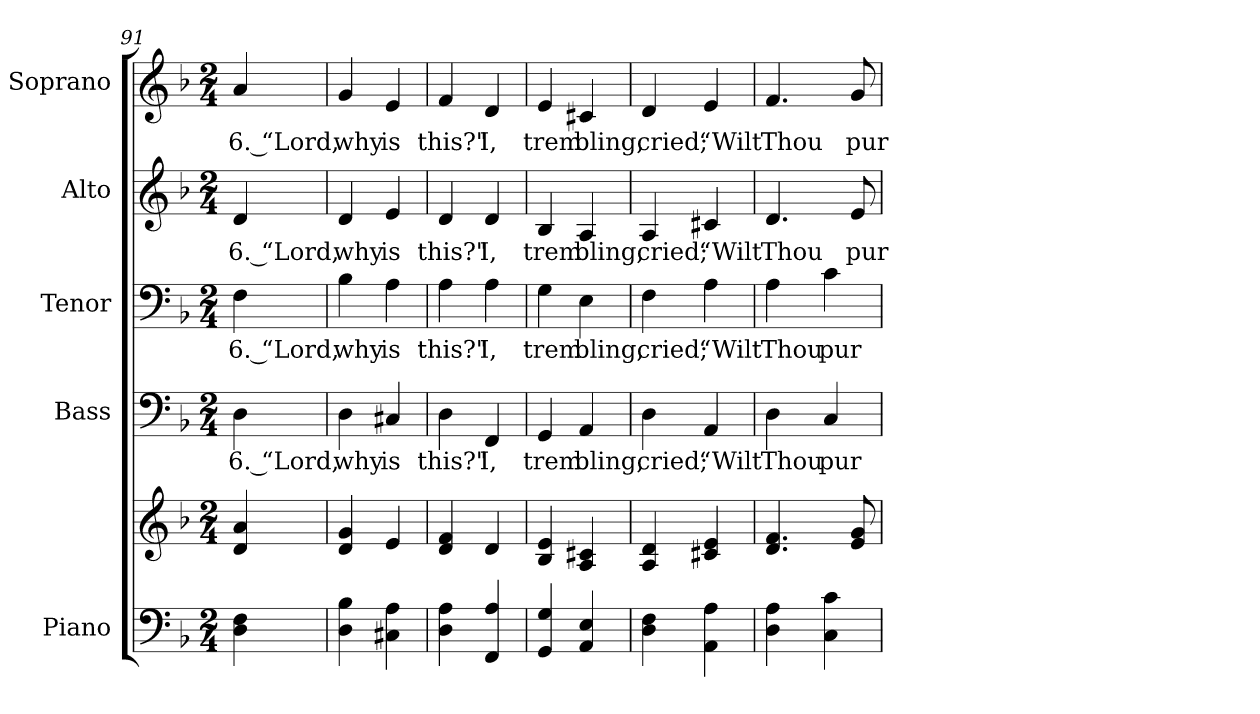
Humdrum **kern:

**kern	**kern	**kern	**text	**kern	**text	**kern	**text	**kern	**text
*part5	*part5	*part4	*part4	*part3	*part3	*part2	*part2	*part1	*part1
*staff6	*staff5	*staff4	*staff4	*staff3	*staff3	*staff2	*staff2	*staff1	*staff1
*I"Piano	*	*I"Bass	*	*I"Tenor	*	*I"Alto	*	*I"Soprano	*
*I'Pno.	*	*I'B.	*	*I'T.	*	*I'A.	*	*I'S.	*
*clefF4	*clefG2	*clefF4	*	*clefF4	*	*clefG2	*	*clefG2	*
*k[b-]	*k[b-]	*k[b-]	*	*k[b-]	*	*k[b-]	*	*k[b-]	*
*F:	*F:	*F:	*	*F:	*	*F:	*	*F:	*
*M2/4	*M2/4	*M2/4	*	*M2/4	*	*M2/4	*	*M2/4	*
=91	=91	=91	=91	=91	=91	=91	=91	=91	=91
!	!	!	!LO:LY:b:color=#000000	!	!	!	!	!	!
!	!	!	!	!	!LO:LY:b:color=#000000	!	!	!	!
!	!	!	!	!	!	!	!LO:LY:b:color=#000000	!	!
!	!	!	!	!	!	!	!	!	!LO:LY:b:color=#000000
4Di\ 4Fi	4di/ 4ai	4Di\	6. “Lord,	4Fi\	6. “Lord,	4di/	6. “Lord,	4ai/	6. “Lord,
=92	=92	=92	=92	=92	=92	=92	=92	=92	=92
!	!	!	!LO:LY:b:color=#000000	!	!	!	!	!	!
!	!	!	!	!	!LO:LY:b:color=#000000	!	!	!	!
!	!	!	!	!	!	!	!LO:LY:b:color=#000000	!	!
!	!	!	!	!	!	!	!	!	!LO:LY:b:color=#000000
4Di\ 4B-i	4di/ 4gi	4Di\	why	4B-i\	why	4di/	why	4gi/	why
!	!	!	!LO:LY:b:color=#000000	!	!	!	!	!	!
!	!	!	!	!	!LO:LY:b:color=#000000	!	!	!	!
!	!	!	!	!	!	!	!LO:LY:b:color=#000000	!	!
!	!	!	!	!	!	!	!	!	!LO:LY:b:color=#000000
4C#Xi\ 4Ai	4ei/	4C#Xi/	is	4Ai\	is	4ei/	is	4ei/	is
!!LO:PB:g=z
=93	=93	=93	=93	=93	=93	=93	=93	=93	=93
!	!	!	!LO:LY:b:color=#000000	!	!	!	!	!	!
!	!	!	!	!	!LO:LY:b:color=#000000	!	!	!	!
!	!	!	!	!	!	!	!LO:LY:b:color=#000000	!	!
!	!	!	!	!	!	!	!	!	!LO:LY:b:color=#000000
4Di\ 4Ai	4di/ 4fi	4Di\	this?"	4Ai\	this?"	4di/	this?"	4fi/	this?"
!	!	!	!LO:LY:b:color=#000000	!	!	!	!	!	!
!	!	!	!	!	!LO:LY:b:color=#000000	!	!	!	!
!	!	!	!	!	!	!	!LO:LY:b:color=#000000	!	!
!	!	!	!	!	!	!	!	!	!LO:LY:b:color=#000000
4FFi/ 4Ai	4di/	4FFi/	I,	4Ai\	I,	4di/	I,	4di/	I,
=94	=94	=94	=94	=94	=94	=94	=94	=94	=94
!	!	!	!LO:LY:b:color=#000000	!	!	!	!	!	!
!	!	!	!	!	!LO:LY:b:color=#000000	!	!	!	!
!	!	!	!	!	!	!	!LO:LY:b:color=#000000	!	!
!	!	!	!	!	!	!	!	!	!LO:LY:b:color=#000000
4GGi/ 4Gi	4B-i/ 4ei	4GGi/	trem	4Gi\	trem	4B-i/	trem	4ei/	trem
!	!	!	!LO:LY:b:color=#000000	!	!	!	!	!	!
!	!	!	!	!	!LO:LY:b:color=#000000	!	!	!	!
!	!	!	!	!	!	!	!LO:LY:b:color=#000000	!	!
!	!	!	!	!	!	!	!	!	!LO:LY:b:color=#000000
4AAi/ 4Ei	4Ai/ 4c#Xi	4AAi/	bling,	4Ei\	bling,	4Ai/	bling,	4c#Xi/	bling,
=95	=95	=95	=95	=95	=95	=95	=95	=95	=95
!	!	!	!LO:LY:b:color=#000000	!	!	!	!	!	!
!	!	!	!	!	!LO:LY:b:color=#000000	!	!	!	!
!	!	!	!	!	!	!	!LO:LY:b:color=#000000	!	!
!	!	!	!	!	!	!	!	!	!LO:LY:b:color=#000000
4Di\ 4Fi	4Ai/ 4di	4Di\	cried;	4Fi\	cried;	4Ai/	cried;	4di/	cried;
!	!	!	!LO:LY:b:color=#000000	!	!	!	!	!	!
!	!	!	!	!	!LO:LY:b:color=#000000	!	!	!	!
!	!	!	!	!	!	!	!LO:LY:b:color=#000000	!	!
!	!	!	!	!	!	!	!	!	!LO:LY:b:color=#000000
4AAi\ 4Ai	4c#Xi/ 4ei	4AAi/	“Wilt	4Ai\	“Wilt	4c#Xi/	“Wilt	4ei/	“Wilt
!!LO:PB:g=z
=96	=96	=96	=96	=96	=96	=96	=96	=96	=96
!	!	!	!LO:LY:b:color=#000000	!	!	!	!	!	!
!	!	!	!	!	!LO:LY:b:color=#000000	!	!	!	!
!	!	!	!	!	!	!	!LO:LY:b:color=#000000	!	!
!	!	!	!	!	!	!	!	!	!LO:LY:b:color=#000000
4Di\ 4Ai	4.di/ 4.fi	4Di\	Thou	4Ai\	Thou	4.di/	Thou	4.fi/	Thou
!	!	!	!LO:LY:b:color=#000000	!	!	!	!	!	!
!	!	!	!	!	!LO:LY:b:color=#000000	!	!	!	!
4Ci\ 4ci	.	4Ci/	pur-	4ci\	pur-	.	.	.	.
!	!	!	!	!	!	!	!LO:LY:b:color=#000000	!	!
!	!	!	!	!	!	!	!	!	!LO:LY:b:color=#000000
.	8ei/ 8gi	.	.	.	.	8ei/	pur-	8gi/	pur-
=	=	=	=	=	=	=	=	=	=
*-	*-	*-	*-	*-	*-	*-	*-	*-	*-
